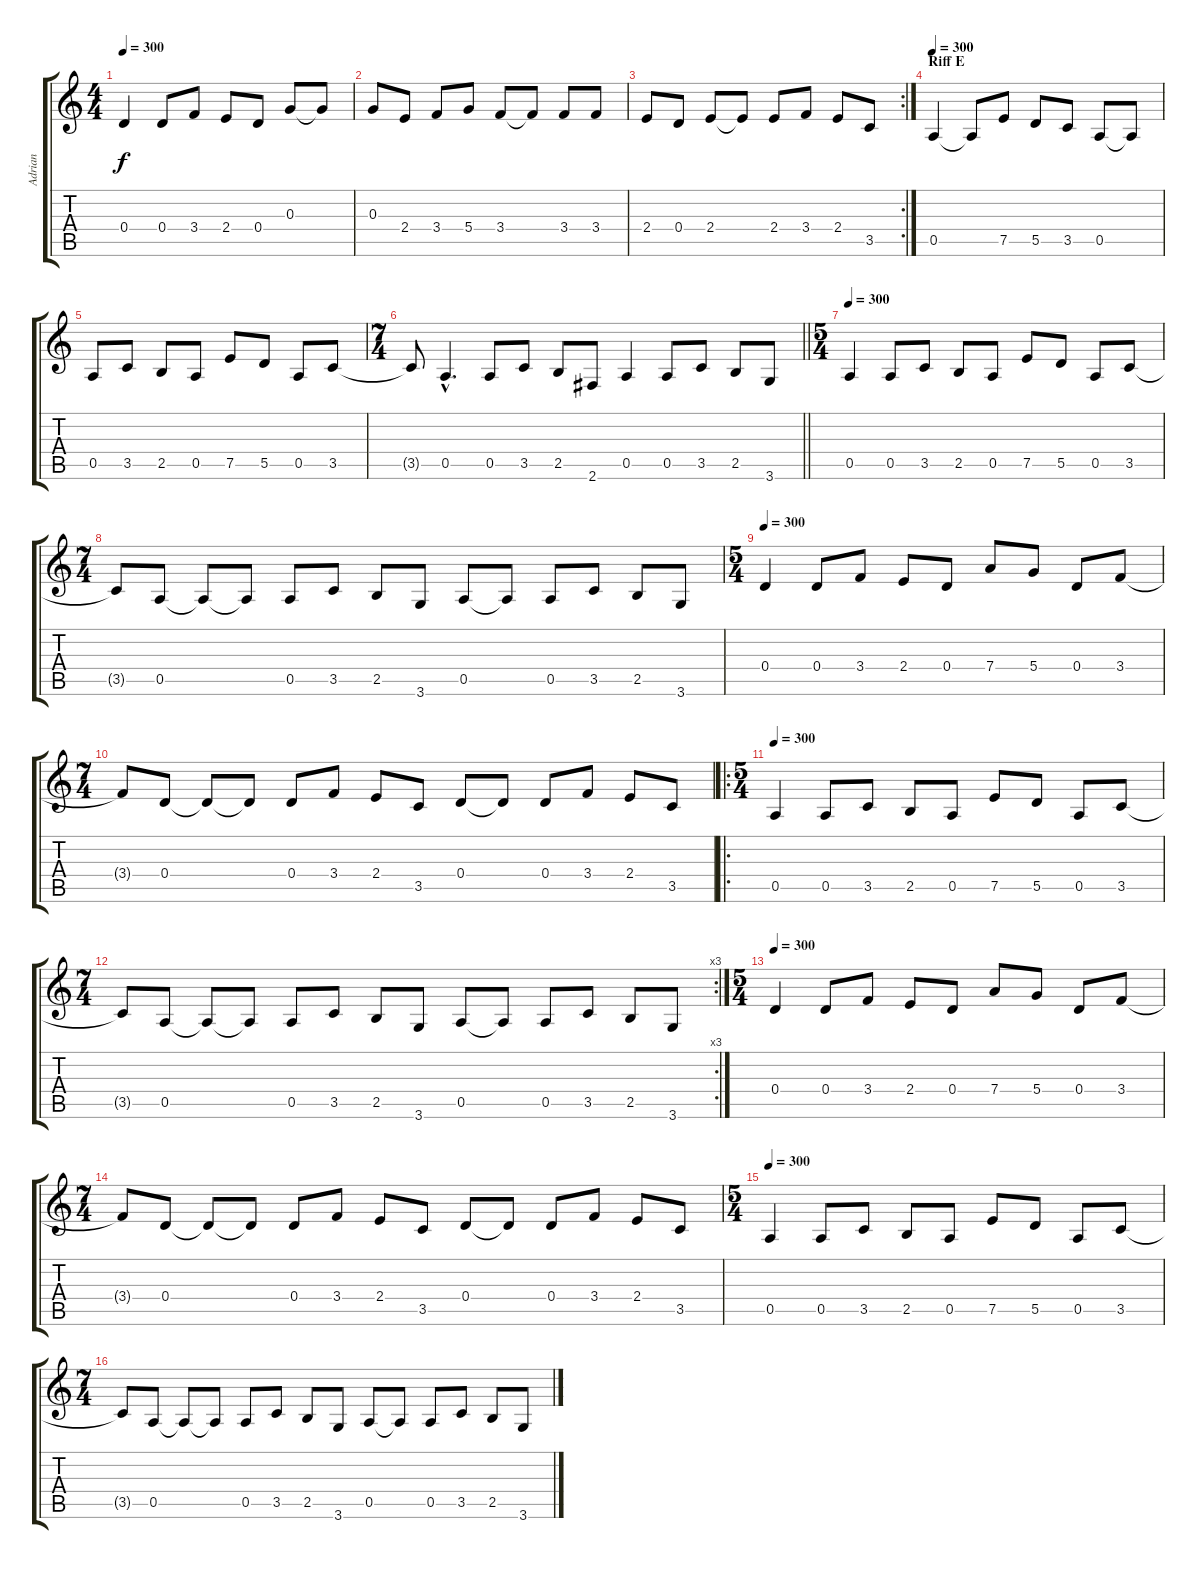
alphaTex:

\track ("Adrian" "Adrian") {instrument distortionguitar}
\staff {score tabs}
\tuning (E4 B3 G3 D3 A2 E2) {hide}
\ts (4 4)
\tempo 300
\clef g2
\ks c
0.4.4{dy f} 0.4.8 3.4.8 2.4.8 0.4.8 0.3.8 0.3{t}.8 |
0.3.8 2.4.8 3.4.8 5.4.8 3.4.8 3.4{t}.8 3.4.8 3.4.8 |
\rc 2
2.4.8 0.4.8 2.4.8 2.4{t}.8 2.4.8 3.4.8 2.4.8 3.5.8 |
\section ("" "Riff E")
\tempo 300
0.5.4 0.5{t}.8 7.5.8 5.5.8 3.5.8 0.5.8 0.5{t}.8 |
0.5.8 3.5.8 2.5.8 0.5.8 7.5.8 5.5.8 0.5.8 3.5.8 |
\ts (7 4)
\barLineRight lightlight
3.5{t}.8 0.5{hac}.4{d} 0.5.8 3.5.8 2.5.8 2.6.8 0.5.4 0.5.8 3.5.8 2.5.8 3.6.8 |
\ts (5 4)
\tempo 300
0.5.4 0.5.8 3.5.8 2.5.8 0.5.8 7.5.8 5.5.8 0.5.8 3.5.8 |
\ts (7 4)
3.5{t}.8 0.5.8 0.5{t}.8 0.5{t}.8 0.5.8 3.5.8 2.5.8 3.6.8 0.5.8 0.5{t}.8 0.5.8 3.5.8 2.5.8 3.6.8 |
\ts (5 4)
\tempo 300
0.4.4 0.4.8 3.4.8 2.4.8 0.4.8 7.4.8 5.4.8 0.4.8 3.4.8 |
\ts (7 4)
3.4{t}.8 0.4.8 0.4{t}.8 0.4{t}.8 0.4.8 3.4.8 2.4.8 3.5.8 0.4.8 0.4{t}.8 0.4.8 3.4.8 2.4.8 3.5.8 |
\ro
\ts (5 4)
\tempo 300
0.5.4 0.5.8 3.5.8 2.5.8 0.5.8 7.5.8 5.5.8 0.5.8 3.5.8 |
\rc 3
\ts (7 4)
3.5{t}.8 0.5.8 0.5{t}.8 0.5{t}.8 0.5.8 3.5.8 2.5.8 3.6.8 0.5.8 0.5{t}.8 0.5.8 3.5.8 2.5.8 3.6.8 |
\ts (5 4)
\tempo 300
0.4.4 0.4.8 3.4.8 2.4.8 0.4.8 7.4.8 5.4.8 0.4.8 3.4.8 |
\ts (7 4)
3.4{t}.8 0.4.8 0.4{t}.8 0.4{t}.8 0.4.8 3.4.8 2.4.8 3.5.8 0.4.8 0.4{t}.8 0.4.8 3.4.8 2.4.8 3.5.8 |
\ts (5 4)
\tempo 300
0.5.4 0.5.8 3.5.8 2.5.8 0.5.8 7.5.8 5.5.8 0.5.8 3.5.8 |
\ts (7 4)
3.5{t}.8 0.5.8 0.5{t}.8 0.5{t}.8 0.5.8 3.5.8 2.5.8 3.6.8 0.5.8 0.5{t}.8 0.5.8 3.5.8 2.5.8 3.6.8
